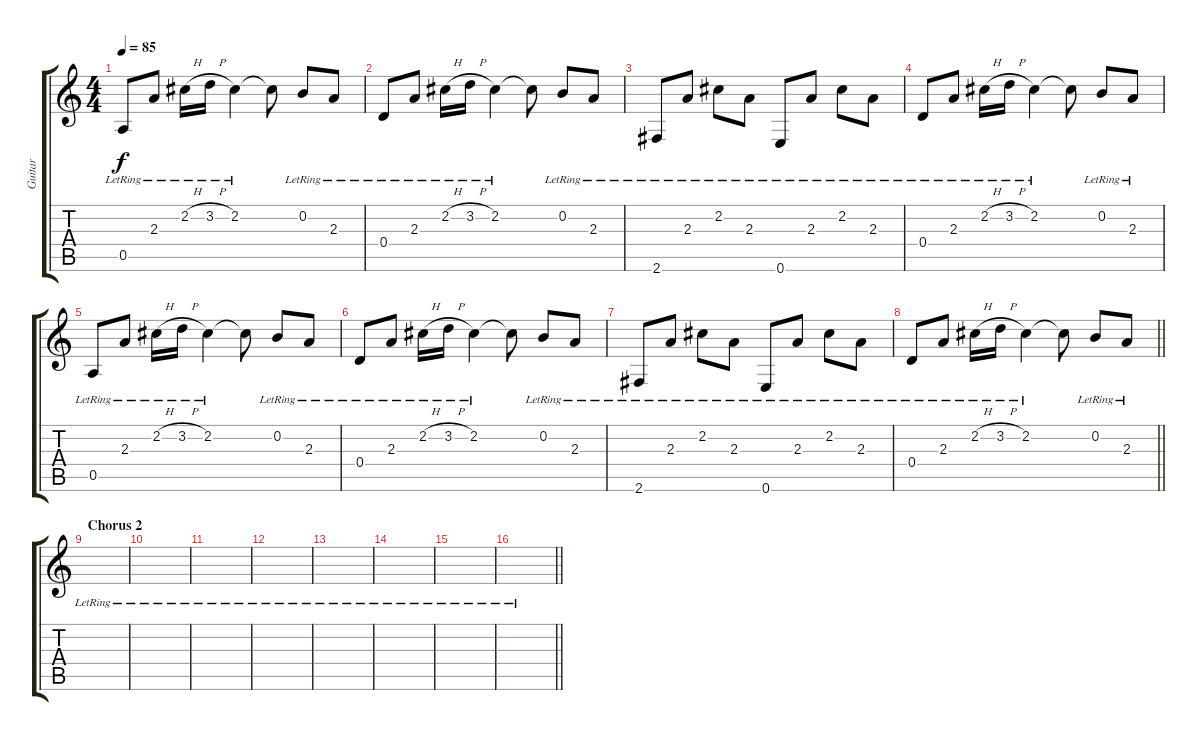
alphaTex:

\track ("Guitar" "Guitar") {instrument acousticguitarsteel}
\staff {score tabs}
\tuning (E4 B3 G3 D3 A2 E2) {hide}
\ts (4 4)
\tempo 85
\clef g2
\ks c
0.5{lr}.8{dy f} 2.3{lr}.8 2.2{h lr}.16 3.2{h lr}.16 2.2{lr}.4 2.2{t}.8 0.2{lr}.8 2.3{lr}.8 |
0.4{lr}.8 2.3{lr}.8 2.2{h lr}.16 3.2{h lr}.16 2.2{lr}.4 2.2{t}.8 0.2{lr}.8 2.3{lr}.8 |
2.6{lr}.8 2.3{lr}.8 2.2{lr}.8 2.3{lr}.8 0.6{lr}.8 2.3{lr}.8 2.2{lr}.8 2.3{lr}.8 |
0.4{lr}.8 2.3{lr}.8 2.2{h lr}.16 3.2{h lr}.16 2.2{lr}.4 2.2{t}.8 0.2{lr}.8 2.3{lr}.8 |
0.5{lr}.8 2.3{lr}.8 2.2{h lr}.16 3.2{h lr}.16 2.2{lr}.4 2.2{t}.8 0.2{lr}.8 2.3{lr}.8 |
0.4{lr}.8 2.3{lr}.8 2.2{h lr}.16 3.2{h lr}.16 2.2{lr}.4 2.2{t}.8 0.2{lr}.8 2.3{lr}.8 |
2.6{lr}.8 2.3{lr}.8 2.2{lr}.8 2.3{lr}.8 0.6{lr}.8 2.3{lr}.8 2.2{lr}.8 2.3{lr}.8 |
\barLineRight lightlight
0.4{lr}.8 2.3{lr}.8 2.2{h lr}.16 3.2{h lr}.16 2.2{lr}.4 2.2{t}.8 0.2{lr}.8 2.3{lr}.8 |
\section ("" "Chorus 2")
|
|
|
|
|
|
|
\barLineRight lightlight
